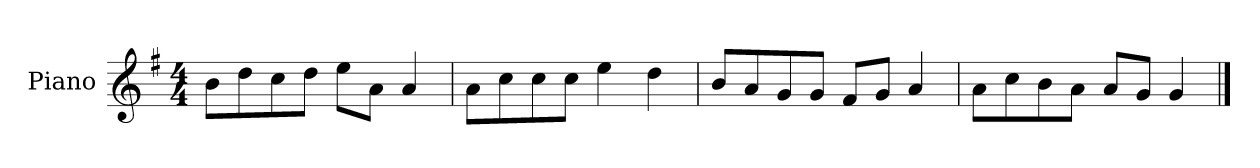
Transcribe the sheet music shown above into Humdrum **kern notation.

**kern
*part1
*staff1
*I"Piano
*I'P-no
*clefG2
*k[f#]
*M4/4
*MM90
=1
8b\L
8dd\
8cc\
8dd\J
8ee\L
8a\J
4a/
=2
8a\L
8cc\
8cc\
8cc\J
4ee\
4dd\
=3
8b/L
8a/
8g/
8g/J
8f#/L
8g/J
4a/
=4
8a\L
8cc\
8b\
8a\J
8a/L
8g/J
4g/
==
*-
